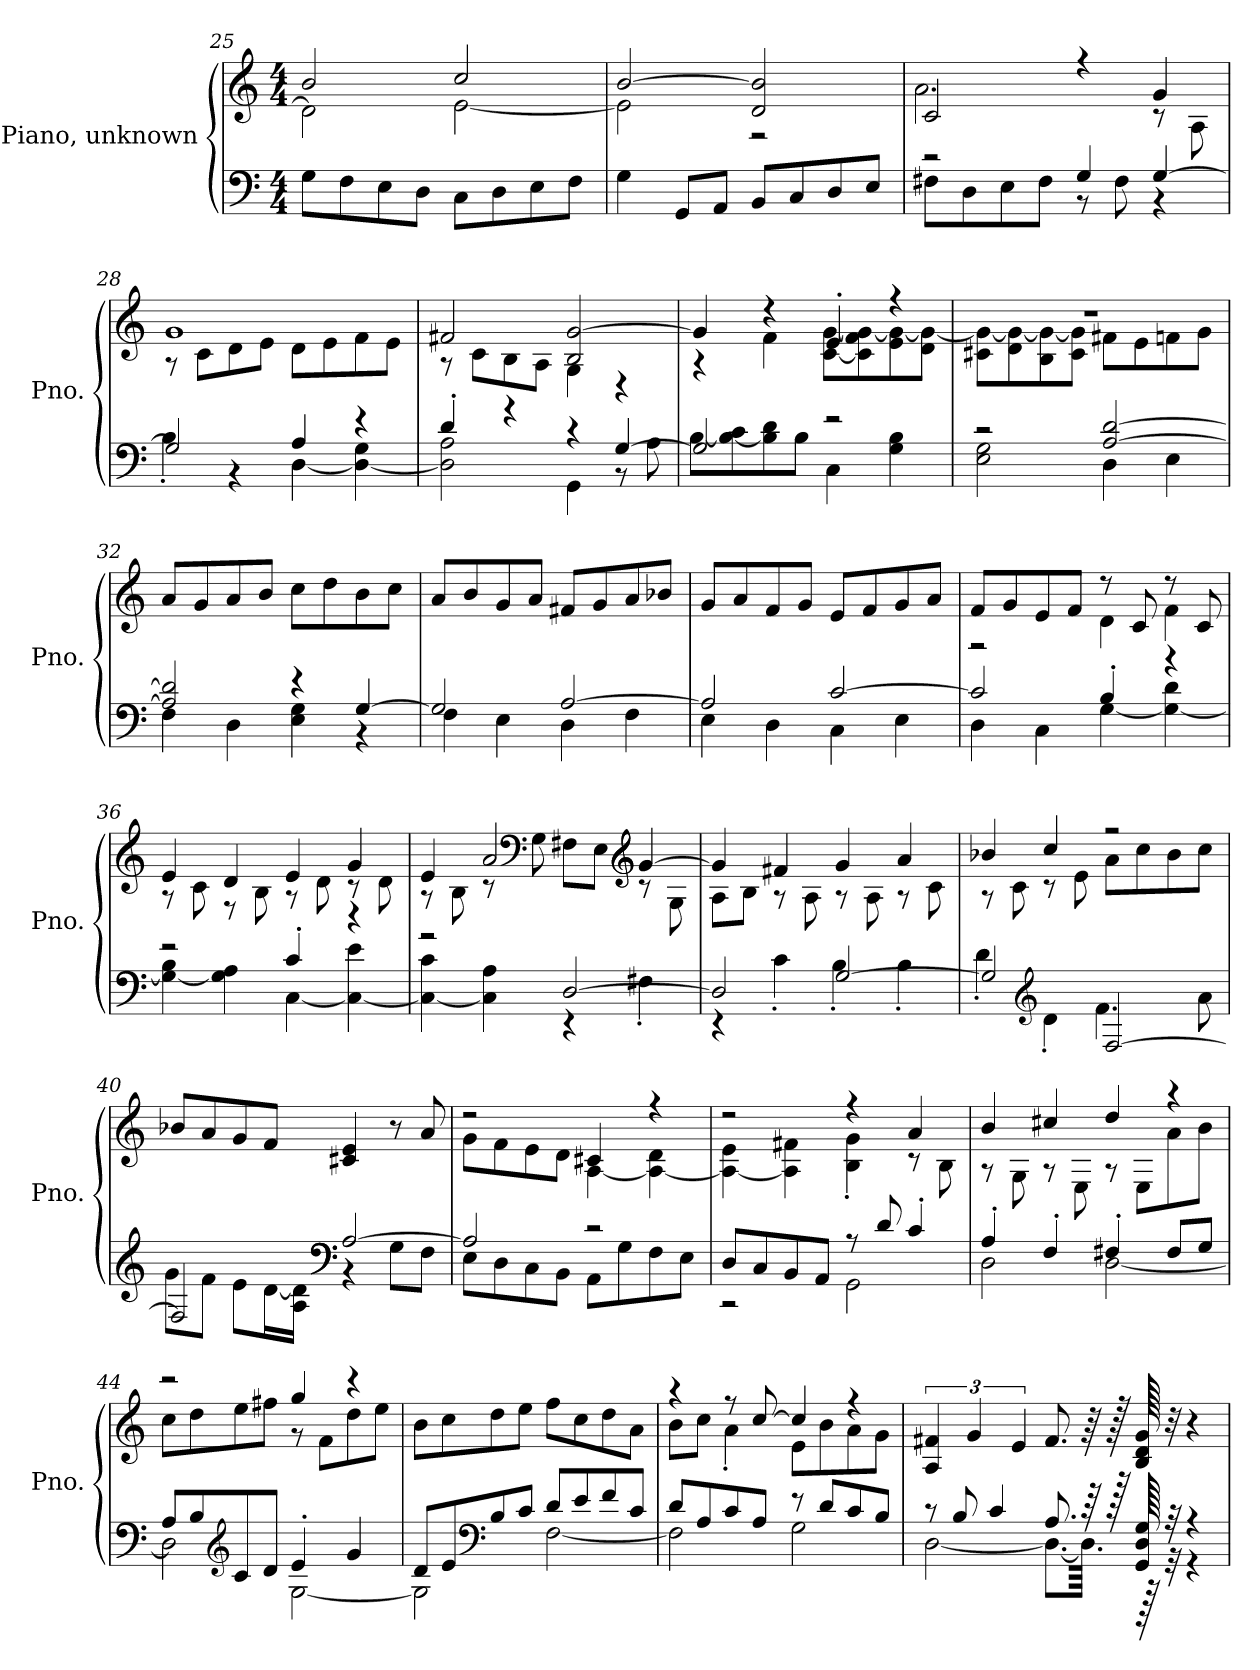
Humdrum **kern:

**kern	**kern
*part1	*part1
*staff2	*staff1
*I"Piano, unknown	*
*I'Pno.	*
*clefF4	*clefG2
*k[]	*k[]
*M4/4	*M4/4
=25	=25
*	*^
8G\L	2b/	2d\]
8F\	.	.
8E\	.	.
8D\J	.	.
8C\L	2cc/	[2e\
8D\	.	.
8E\	.	.
8F\J	.	.
!!LO:LB:g=z	!!
=26	=26	=26
4G\	[2b/	2e\]
8GG/L	.	.
8AA/J	.	.
8BB/L	2d/ 2b/]	2r
8C/	.	.
8D/	.	.
8E/J	.	.
=27	=27	=27
*^	*	*
2r	8F#X\L	2c/	2.a\
.	8D\	.	.
.	8E\	.	.
.	8F#\J	.	.
4G/	8r	4r	.
.	8F#\	.	.
[4G/	4r	4g/	8r
.	.	.	8A\
=28	=28	=28	=28
2G/]	4B'\	1g	8r
.	.	.	8c\L
.	4r	.	8d\
.	.	.	8e\J
4A/	[4D\	.	8d\L
.	.	.	8e\
4r	4D\_ 4G\	.	8f\
.	.	.	8e\J
=29	=29	=29	=29
4d'/	2D\] 2A\	2f#X/	8r
.	.	.	8c\L
4r	.	.	8B\
.	.	.	8A\J
4r	4GG\	2B/ [2g/	4G\
[4G/	8r	.	4r
.	8A\	.	.
!!LO:PB:g=z	!!
=30	=30	=30	=30
2G/]	[8B\L	4g/]	4r
.	8B\_ 8c\	.	.
.	8B\] 8d\	4r	4f\
.	8B\J	.	.
2r	4C\	4e'/	[8c\ [8g\L
.	.	.	8c\] 8f\ 8g\_
.	4G\ 4B\	4r	8e\ 8g\_
.	.	.	8d\ 8g\_J
=31	=31	=31	=31
2r	2E\ 2G\	1r	8c#X\ 8g\_L
.	.	.	8d\ 8g\_
.	.	.	8B\ 8g\_
.	.	.	8c#\ 8g\]J
[2A/ [2d/	4D\	.	8f#X\L
.	.	.	8e\
.	4E\	.	8fn\
.	.	.	8g\J
*	*	*v	*v
=32	=32	=32
2A/] 2d/]	4F\	8a/L
.	.	8g/
.	4D\	8a/
.	.	8b/J
4r	4E\ 4G\	8cc\L
.	.	8dd\
[4G/	4r	8b\
.	.	8cc\J
=33	=33	=33
2G/]	4F\	8a/L
.	.	8b/
.	4E\	8g/
.	.	8a/J
[2A/	4D\	8f#X/L
.	.	8g/
.	4F\	8a/
.	.	8b-X/J
!!LO:LB:g=z
=34	=34	=34
2A/]	4E\	8g/L
.	.	8a/
.	4D\	8f/
.	.	8g/J
[2c/	4C\	8e/L
.	.	8f/
.	4E\	8g/
.	.	8a/J
=35	=35	=35
*	*	*^
2c/]	4D\	8f/L	2r
.	.	8g/	.
.	4C\	8e/	.
.	.	8f/J	.
4B'/	[4G\	8r	4d\
.	.	8c/	.
4r	4G\_ 4d\	8r	4f\
.	.	8c/	.
=36	=36	=36	=36
2r	4G\_ 4B\	4e/	8r
.	.	.	8c\
.	4G\] 4A\	4d/	8r
.	.	.	8B\
4c'/	[4C\	4e/	8r
.	.	.	8d\
4r	4C\_ 4e\	4g/	8r
.	.	.	8d\
=37	=37	=37	=37
2r	4C\_ 4c\	4e/	8r
.	.	.	8B\
.	4C\] 4A\	2a/	8r
*	*	*clefF4	*
.	.	.	8G\
[2D/	4r	.	8F#X\L
.	.	.	8E\J
*	*	*clefG2	*
.	4F#X'\	[4g/	8r
.	.	.	8G\
!!LO:LB:g=z	!!
=38	=38	=38	=38
2D/]	4r	4g/]	8A\L
.	.	.	8B\J
.	4c'\	4f#X/	8r
.	.	.	8A\
[2G/	4B'\	4g/	8r
.	.	.	8A\
.	4B'\	4a/	8r
.	.	.	8c\
=39	=39	=39	=39
2G/]	4d'\	4b-X/	8r
.	.	.	8c\
*clefG2	*	*	*
.	4d'\	4cc/	8r
.	.	.	8e\
[2F/	4.f\	2r	8a\L
.	.	.	8cc\
.	.	.	8b-\
.	8a\	.	8cc\J
*	*	*v	*v
=40	=40	=40
2F/]	8g\L	8b-X/L
.	8f\J	8a/
.	8e\L	8g/
.	[16d\L	8f/J
.	16A\ 16d\]JJ	.
*clefF4	*	*
[2A/	4r	4c#X/ 4e/
.	8G\L	8r
.	8F\J	8a/
=41	=41	=41
*	*	*^
2A/]	8E\L	2r	8g\L
.	8D\	.	8f\
.	8C\	.	8e\
.	8BB\J	.	8d\J
2r	8AA\L	4c#X/	[4A\
.	8G\	.	.
.	8F\	4r	4A\_ 4d\
.	8E\J	.	.
!!LO:LB:g=z	!!
=42	=42	=42	=42
8D/L	2r	2r	4A\_ 4e\
8C/	.	.	.
8BB/	.	.	4A\] 4f#X\
8AA/J	.	.	.
8r	2GG\	4r	4B\' 4g\'
8d/	.	.	.
4c'/	.	4a/	8r
.	.	.	8B\
=43	=43	=43	=43
4A'/	2D\	4b/	8r
.	.	.	8G\
4F'/	.	4cc#X/	8r
.	.	.	8E\
4F#X'/	[2D\	4dd/	8r
.	.	.	8E\L
8F#/L	.	4r	8a\
8G/J	.	.	8b\J
=44	=44	=44	=44
8A/L	2D\]	2r	8cc\L
8B/	.	.	8dd\
*clefG2	*	*	*
8c/	.	.	8ee\
8d/J	.	.	8ff#X\J
4e'/	[2G\	4gg/	8r
.	.	.	8f\L
4g/	.	4r	8dd\
.	.	.	8ee\J
*	*	*v	*v
=45	=45	=45
8d/L	2G\]	8b\L
8e/	.	8cc\
*clefF4	*	*
8B/	.	8dd\
8c/J	.	8ee\J
8d/L	[2F\	8ff\L
8e/	.	8cc\
8f/	.	8dd\
8c/J	.	8a\J
!!LO:LB:g=z
=46	=46	=46
*	*	*^
8d/L	2F\]	4r	8b\L
8A/	.	.	8cc\J
8c/	.	8r	4a'\
8A/J	.	[8cc/	.
8r	2G\	4cc/]	8e\L
8d/L	.	.	8b\
8c/	.	4r	8a\
8B/J	.	.	8g\J
*	*	*v	*v
=47	=47	=47
8r	[2D\	6A/ 6f#X/
8B/	.	.
.	.	6g/
4c/	.	.
.	.	6e/
8.A/	8.D\L_	8.f#/
64r	64.D\Jkkk]	64r
128r	.	128r
128GG/ 128D/ 128G/	128r	128B/ 128d/ 128g/
32r	32r	32r
4r	4r	4r
*v	*v	*
=	=
*-	*-
